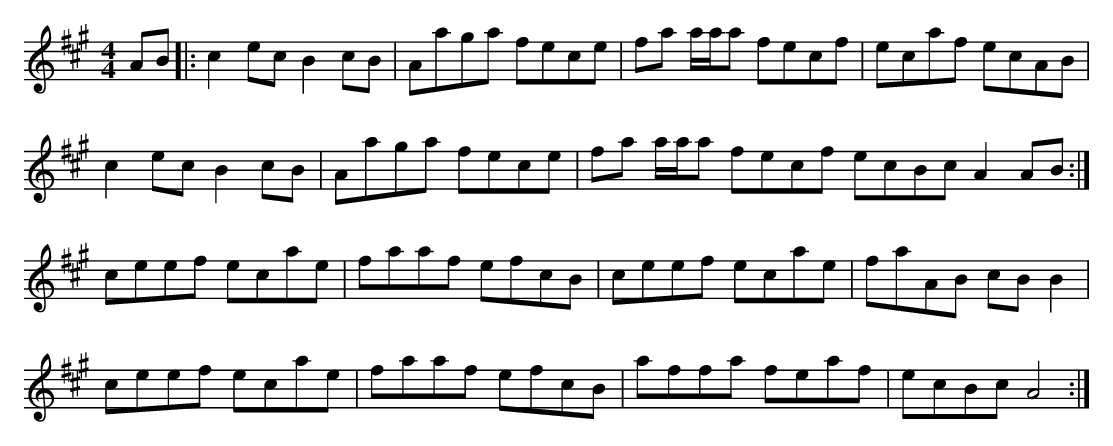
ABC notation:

X:1
M:4/4
K:A
AB|:c2ecB2cB|Aaga fece|fa a/a/a fecf|ecaf ecAB|
c2ecB2cB|Aaga fece|fa a/a/a fecf ecBc A2 AB:|
ceef ecae|faaf efcB|ceef ecae|faAB cBB2|
ceef ecae|faaf efcB|affa feaf|ecBc A4:|
